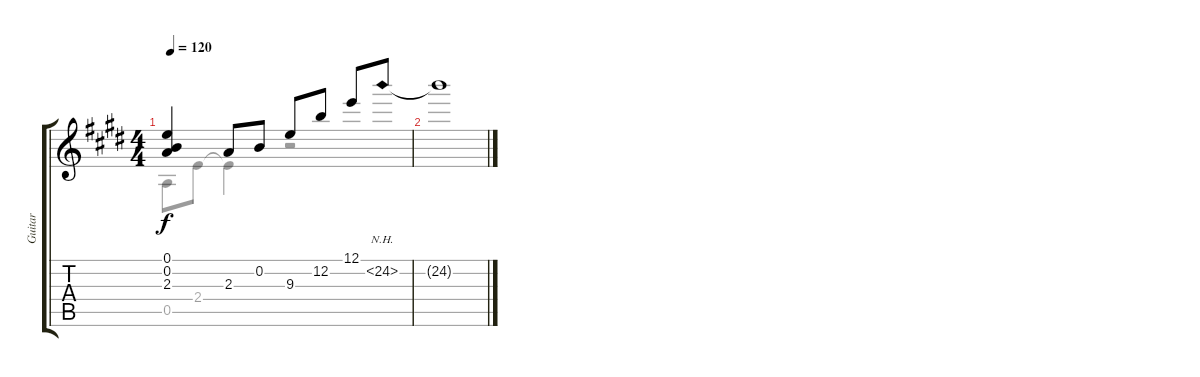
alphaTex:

\track ("Guitar" "Guitar") {instrument acousticguitarnylon}
\staff {score tabs}
\tuning (E4 B3 G3 D3 A2 E2) {hide}
\voice
\ts (4 4)
\tempo 120
\clef g2
\ks e
(0.1 0.2 2.3).4{dy f} 2.3.8 0.2.8 9.3.8 12.2.8 12.1.8 24.2{nh}.8 |
24.2{t}.1
\voice
\clef g2
\ottava regular
\simile none
\ks e
0.5.8{dy f} 2.4.8 2.4{t}.4 r.2 |
